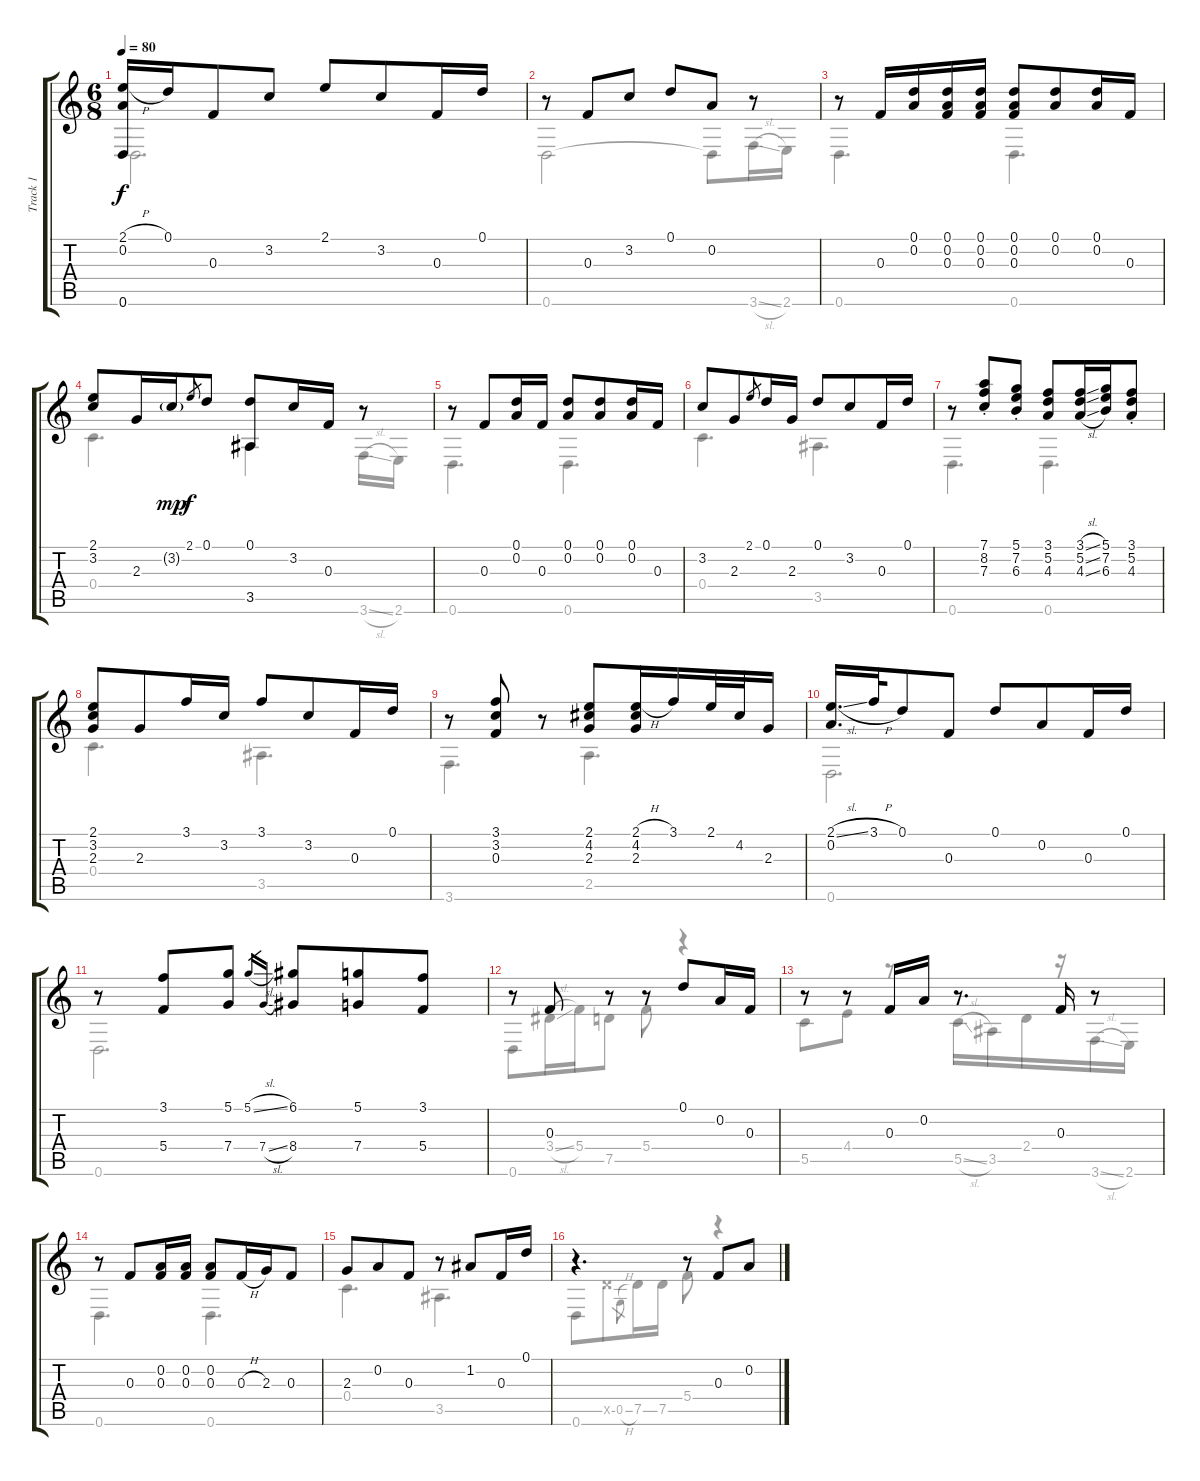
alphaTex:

\track ("Track 1" "Track 1") {instrument acousticguitarsteel}
\staff {score tabs}
\tuning (D4 A3 F3 C3 G2 D2) {hide}
\voice
\ts (6 8)
\tempo 80
\clef g2
\ks c
(2.1{h} 0.2 0.6).16{dy f} 0.1.16 0.3.8 3.2.8 2.1.8 3.2.8 0.3.16 0.1.16 |
r.8 0.3.8 3.2.8 0.1.8 0.2.8 r.8 |
r.8 0.3.16 (0.1 0.2).16 (0.1 0.2 0.3).16 (0.1 0.2 0.3).16 (0.1 0.2 0.3).8 (0.1 0.2).8 (0.1 0.2).16 0.3.16 |
(2.1 3.2).8 2.3.16 3.2{g}.16{dy mp} 2.1.8{gr dy f} 0.1.8 (0.1 3.5).8 3.2.16 0.3.16 r.8 |
r.8 0.3.8 (0.1 0.2).16 0.3.16 (0.1 0.2).8 (0.1 0.2).8 (0.1 0.2).16 0.3.16 |
3.2.8 2.3.8 2.1.8{gr} 0.1.16 2.3.16 0.1.8 3.2.8 0.3.16 0.1.16 |
r.8 (7.1{st} 8.2{st} 7.3{st}).8 (5.1{st} 7.2{st} 6.3{st}).8 (3.1 5.2 4.3).8 (3.1{sl} 5.2{sl} 4.3{sl}).16 (5.1 7.2 6.3).16 (3.1{st} 5.2{st} 4.3{st}).8 |
(2.1 3.2 2.3).8 2.3.8 3.1.16 3.2.16 3.1.8 3.2.8 0.3.16 0.1.16 |
r.8 (3.1 3.2 0.3).8 r.8 (2.1 4.2 2.3).8 (2.1{h} 4.2 2.3).16 3.1.16 2.1.32 4.2.32 2.3.16 |
(2.1{sl} 0.2).16{d} 3.1{h}.32 0.1.8 0.3.8 0.1.8 0.2.8 0.3.16 0.1.16 |
r.8 (3.1 5.4).8 (5.1 7.4).8 5.1{sl}.16{gr} 7.4{sl}.16{gr} (6.1 8.4).8 (5.1 7.4).8 (3.1 5.4).8 |
r.8 0.3.8 r.8 r.8 0.1.8 0.2.16 0.3.16 |
r.8 r.8 0.3.16 0.2.16 r.8{d} 0.3.16 r.8 |
r.8 0.3.8 (0.2 0.3).16 (0.2 0.3).16 (0.2 0.3).8 0.3{h}.16 2.3.16 0.3.8 |
2.3.8 0.2.8 0.3.8 r.8 1.2.8 0.3.16 0.1.16 |
r.4{d} r.8 0.3.8 0.2.8
\voice
\clef g2
\ottava regular
\simile none
\ks c
0.6.2{d dy f} |
0.6.2 0.6{t}.8 3.6{sl}.16 2.6.16 |
0.6.4{d} 0.6.4{d} |
0.4.4{d} 3.5.4 3.6{sl}.16 2.6.16 |
0.6.4{d} 0.6.4{d} |
0.4.4{d} 3.5.4{d} |
0.6.4{d} 0.6.4{d} |
0.4.4{d} 3.5.4{d} |
3.6.4{d} 2.5.4{d} |
0.6.2{d} |
0.6.2{d} |
0.6.8 3.4{sl}.16 5.4.16 7.5.8 5.4.8 r.4 |
5.5.8 4.4.8 r.8 5.5{sl}.16 3.5.16 2.4.16 r.16 3.6{sl}.16 2.6.16 |
0.6.4{d} 0.6.4{d} |
0.4.4{d} 3.5.4{d} |
0.6.8 7.5{x}.8 0.5{h}.8{gr} 7.5.16 7.5.16 5.4.8 r.4
